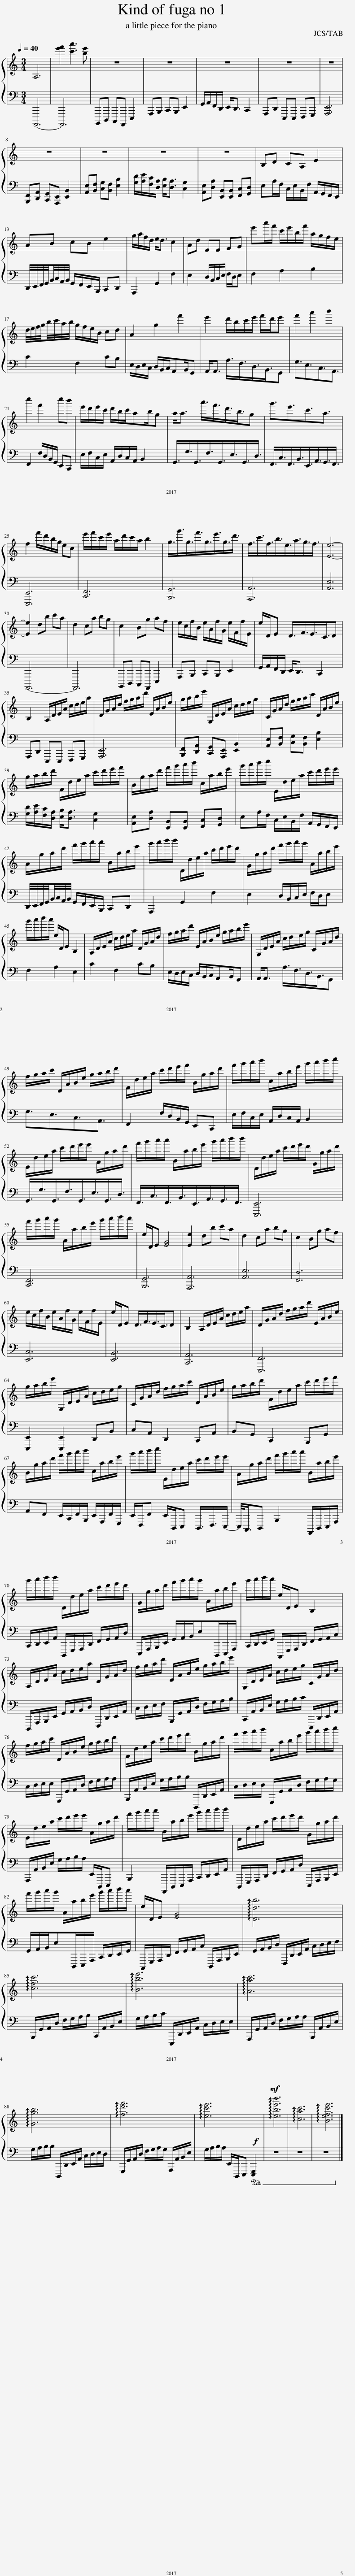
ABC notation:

X:1
%%score { 1 | 2 }
L:1/8
Q:1/4=40
M:3/4
I:linebreak $
K:C
V:1 treble
V:2 bass
V:1
 A,6 | [e'f']2 [c'a']3 [be'] | z6 | z6 | z6 | %5
 z6 | z6 |$ z6 | z6 | z6 | %10
 z6 | B,D CA, E2 |$ AB cB e2 | g/a/f/d/ e<d c2 | Ad EE FG | %15
 e'a'/f'/ c'/e'/b/f'/ a/g/f/e/ |$ d/4e/4f/4g/4b/4c'/4a/4b/4 g/f/e/B/ cd | A2 g2 f'2 | e'2 d'/b/c'/e'/ f'/d'/e' | f'2 a'2 b'2 |$ %20
 c''2 f'2 c''b' | e'/d'/e'/c'/ d'/b/c'/ab/g | a<a a'3/4f'3/4d'3/4b3/4g | g'3/2e'3/2c'3/2a3/2 |$ f2 f'/d'/b/g/ ec | %25
 e'/f'/c'/e'/ a/d'/c'/a/ b2 | g3/4g'3/4g3/4f'3/4g3/4e'3/4g3/4d'3/4 | f3/4c'3/4f3/4b3/4e3/4a3/4g3/4f3/4 | [Ee]6- |$ [Ee]2 db c'a | %30
 d2 ca bg | c2 Bg af | e/c/f/B/ e/A/f/G/ e/F/f/E/ | e/D/E D3/4F3/4E3/4C3/4D |$ B,2 A,/D/E/A/ c/d/e/a/ | %35
 D/G/A/d/ f/g/a/d'/ E/A/B/e/ | g/a/b/e'/ G,/D/E/A/ c/d/e/g/ | C/G/A/d/ f/g/a/c'/ D/A/B/e/ |$ g/a/b/d'/ F/d/e/a/ c'/d'/e'/f'/ | B/g/a/d'/ f'/g'/a'/b'/ c/a/b/e'/ | %40
 g'/a'/b'/c''/ E/d/e/a/ c'/d'/e'/e'/ |$ A/g/a/d'/ f'/g'/a'/a'/ B/a/b/e'/ | g'/a'/b'/b'/ D/d/e/a/ c'/d'/e'/d'/ | G/g/a/d'/ f'/g'/a'/g'/ A/a/b/e'/ |$ g'/a'/b'/a'/ e/D/E B,2 | %45
 A,/D/E/A/ c/d/e/a/ D/G/A/d/ | f/g/a/d'/ E/A/B/e/ g/a/b/e'/ | G,/D/E/A/ c/d/e/g/ C/G/A/d/ |$ f/g/a/c'/ D/A/B/e/ g/a/b/d'/ | F/d/e/a/ c'/d'/e'/f'/ B/g/a/d'/ | %50
 f'/g'/a'/b'/ c/a/b/e'/ g'/a'/b'/c''/ |$ E/d/e/a/ c'/d'/e'/e'/ A/g/a/d'/ | f'/g'/a'/a'/ B/a/b/e'/ g'/a'/b'/b'/ | D/d/e/a/ c'/d'/e'/d'/ G/g/a/d'/ |$ f'/g'/a'/g'/ A/a/b/e'/ g'/a'/b'/a'/ | %55
 e/D/E [EG]4 | [Ee]2 db c'a | d2 ca bg | c2 Bg af |$ e/c/f/B/ e/A/f/G/ e/F/f/E/ | %60
 e/D/E D3/4F3/4E3/4C3/4D | B,2 A,/D/E/A/ c/d/e/a/ | D/G/A/d/ f/g/a/d'/ E/A/B/e/ |$ g/a/b/e'/ G,/D/E/A/ c/d/e/g/ | C/G/A/d/ f/g/a/c'/ D/A/B/e/ | %65
 g/a/b/d'/ F/d/e/a/ c'/d'/e'/f'/ |$ B/g/a/d'/ f'/g'/a'/b'/ c/a/b/e'/ | g'/a'/b'/c''/ E/d/e/a/ c'/d'/e'/e'/ | A/g/a/d'/ f'/g'/a'/a'/ B/a/b/e'/ |$ g'/a'/b'/b'/ D/d/e/a/ c'/d'/e'/d'/ | %70
 G/g/a/d'/ f'/g'/a'/g'/ A/a/b/e'/ | g'/a'/b'/a'/ e/D/E B,2 |$ A,/D/E/A/ c/d/e/a/ D/G/A/d/ | f/g/a/d'/ E/A/B/e/ g/a/b/e'/ | G,/D/E/A/ c/d/e/g/ C/G/A/d/ |$ %75
 f/g/a/c'/ D/A/B/e/ g/a/b/d'/ | F/d/e/a/ c'/d'/e'/f'/ B/g/a/d'/ | f'/g'/a'/b'/ c/a/b/e'/ g'/a'/b'/c''/ |$ E/d/e/a/ c'/d'/e'/e'/ A/g/a/d'/ | f'/g'/a'/a'/ B/a/b/e'/ g'/a'/b'/b'/ | %80
 D/d/e/a/ c'/d'/e'/d'/ G/g/a/d'/ |$ f'/g'/a'/g'/ A/a/b/e'/ g'/a'/b'/a'/ | e/D/E [EG]4 | !arpeggio![Ddb]6 |$ !arpeggio![cfc']6 | %85
 !arpeggio![Bbe']6 | !arpeggio![Aac']6 |$ !arpeggio![Ggb]6 | !arpeggio![fd'f']6 | !arpeggio![ec'e']6 | %90
!mf! !arpeggio![ebe'b']6 | !arpeggio![cac']6 | !arpeggio![Befc'e']6 |] %93
V:2
 A,,,,6- | A,,,,6 | B,,,,D,,, C,,,A,,,, E,,,2 | A,,,B,,, C,,B,,, E,,2 | G,,/A,,/F,,/D,,/ E,,<D,, C,,2 | %5
 A,,,D,, E,,,E,,, F,,,G,,, | [A,,,E,,]6 |$ [B,,,F,,][D,,A,,] [C,,G,,][A,,,E,,] [E,,B,,]2 | [A,,E,][B,,F,] [C,G,][B,,F,] [E,B,]2 | [G,D]/[A,E]/[F,C]/[D,A,]/ [E,B,]<[D,A,] [C,G,]2 | %10
 [A,,E,][D,A,] [E,,B,,][E,,B,,] [F,,C,][G,,D,] | E,A,/F,/ C,/E,/B,,/F,/ A,,/G,,/F,,/E,,/ |$ D,,/4E,,/4F,,/4G,,/4B,,/4C,/4A,,/4B,,/4 G,,/F,,/E,,/B,,,/ C,,D,, | A,,,2 G,,2 F,2 | E,2 D,/B,,/C,/E,/ F,/D,/E, | %15
 F,2 A,2 B,2 |$ C2 F,2 CB, | E,/D,/E,/C,/ D,/B,,/C,/A,,B,,/G,, | A,,<A,, A,3/4F,3/4D,3/4B,,3/4G,, | G,3/2E,3/2C,3/2A,,3/2 |$ %20
 F,,2 F,/D,/B,,/G,,/ E,,C,, | E,/F,/C,/E,/ A,,/D,/C,/A,,/ B,,2 | G,,3/4G,3/4G,,3/4F,3/4G,,3/4E,3/4G,,3/4D,3/4 | F,,3/4C,3/4F,,3/4B,,3/4E,,3/4A,,3/4G,,3/4F,,3/4 |$ [E,,,E,,]6 | %25
 [C,,F,,]6 | [B,,,G,,]6 | [A,,,A,,]6 | [A,,E,]6 |$ A,,,,6- | %30
 A,,,,6 | B,,,,D,,, C,,,A,,,, E,,,2 | A,,,B,,, C,,B,,, E,,2 | G,,/A,,/F,,/D,,/ E,,<D,, C,,2 |$ A,,,D,, E,,,E,,, F,,,G,,, | %35
 [A,,,E,,]6 | [B,,,F,,][D,,A,,] [C,,G,,][A,,,E,,] [E,,B,,]2 | [A,,E,][B,,F,] [C,G,][B,,F,] [E,B,]2 |$ [G,D]/[A,E]/[F,C]/[D,A,]/ [E,B,]<[D,A,] [C,G,]2 | [A,,E,][D,A,] [E,,B,,][E,,B,,] [F,,C,][G,,D,] | %40
 E,A,/F,/ C,/E,/B,,/F,/ A,,/G,,/F,,/E,,/ |$ D,,/4E,,/4F,,/4G,,/4B,,/4C,/4A,,/4B,,/4 G,,/F,,/E,,/B,,,/ C,,D,, | A,,,2 G,,2 F,2 | E,2 D,/B,,/C,/E,/ F,/D,/E, |$ F,2 A,2 E,2 | %45
 C2 F,2 CB, | E,/D,/E,/C,/ D,/B,,/C,/A,,B,,/G,, | A,,<A,, A,3/4F,3/4D,3/4B,,3/4G,, |$ G,3/2E,3/2C,3/2A,,3/2 | F,,2 F,/D,/B,,/G,,/ E,,C,, | %50
 E,/F,/C,/E,/ A,,/D,/C,/A,,/ B,,2 |$ G,,3/4G,3/4G,,3/4F,3/4G,,3/4E,3/4G,,3/4D,3/4 | F,,3/4C,3/4F,,3/4B,,3/4E,,3/4A,,3/4G,,3/4F,,3/4 | [E,,,E,,]6 |$ [C,,F,,]6 | %55
 [B,,,G,,]6 | [A,,,A,,]6 | [A,,E,]6 | [F,,D,]6 |$ [E,,C,]6 | %60
 [E,,B,,]6 | [C,,A,,]6 | [E,,,F,,]6 |$ [E,,,E,,]2 [E,,,E,,]2 D,,B,, | C,A,, D,,2 C,,A,, | %65
 B,,G,, C,,2 B,,,G,, |$ A,,F,, E,,/C,,/F,,/B,,,/ E,,/A,,,/F,,/G,,,/ | E,,/F,,,/F,, E,,/D,,,/E,,, D,,,3/4F,,,3/4E,,,/- | E,,,/<C,,,/D,,, B,,,2 A,,,,/D,,,/E,,,/A,,,/ |$ C,,/D,,/E,,/A,,/ D,,,/G,,,/A,,,/D,,/ F,,/G,,/A,,/D,/ | %70
 E,,,/A,,,/B,,,/E,,/ G,,/A,,/B,,/E,D,,,/E,,,/A,,,/ | C,,/D,,/E,,/G,,/ C,,,/G,,,/A,,,/D,,/ F,,/G,,/A,,/C,/ |$ D,,,/A,,,/B,,,/E,,/ G,,/A,,/B,,/D,/ F,,,/D,,/E,,/A,,/ | C,/D,/E,/F,/ B,,,/G,,/A,,/D,/ F,/G,/A,/B,/ | C,,/A,,/B,,/E,/ G,/A,/B,/C/ E,,,/D,,/E,,/A,,/ |$ %75
 C,/D,/E,/E,/ A,,,/G,,/A,,/D,/ F,/G,/A,/A,/ | B,,,/A,,/B,,/E,/ G,/A,/B,/B,/ D,,,/D,,/E,,/A,,/ | C,/D,/E,/D,/ G,,,/G,,/A,,/D,/ F,/G,/A,/G,/ |$ A,,,/A,,/B,,/E,/ G,/A,/B,/A,/ E,,/D,,,/E,,, | B,,,2 A,,,,/D,,,/E,,,/A,,,/ C,,/D,,/E,,/A,,/ | %80
 D,,,/G,,,/A,,,/D,,/ F,,/G,,/A,,/D,/ E,,,/A,,,/B,,,/E,,/ |$ G,,/A,,/B,,/E,D,,,/E,,,/A,,,/ C,,/D,,/E,,/G,,/ | C,,,/G,,,/A,,,/D,,/ F,,/G,,/A,,/C,/ D,,,/A,,,/B,,,/E,,/ | G,,/A,,/B,,/D,/ F,,,/D,,/E,,/A,,/ C,/D,/E,/F,/ |$ B,,,/G,,/A,,/D,/ F,/G,/A,/B,/ C,,/A,,/B,,/E,/ | %85
 G,/A,/B,/C/ E,,,/D,,/E,,/A,,/ C,/D,/E,/E,/ | A,,,/G,,/A,,/D,/ F,/G,/A,/A,/ B,,,/A,,/B,,/E,/ |$ G,/A,/B,/B,/ D,,,/D,,/E,,/A,,/ C,/D,/E,/D,/ | G,,,/G,,/A,,/D,/ F,/G,/A,/G,/ A,,,/A,,/B,,/E,/ | G,/A,/B,/A,/ E,,/D,,,/E,,,!f!!ped! [E,,,G,,,]2 | %90
 z6 | z6 | z6!ped-up! |] %93
